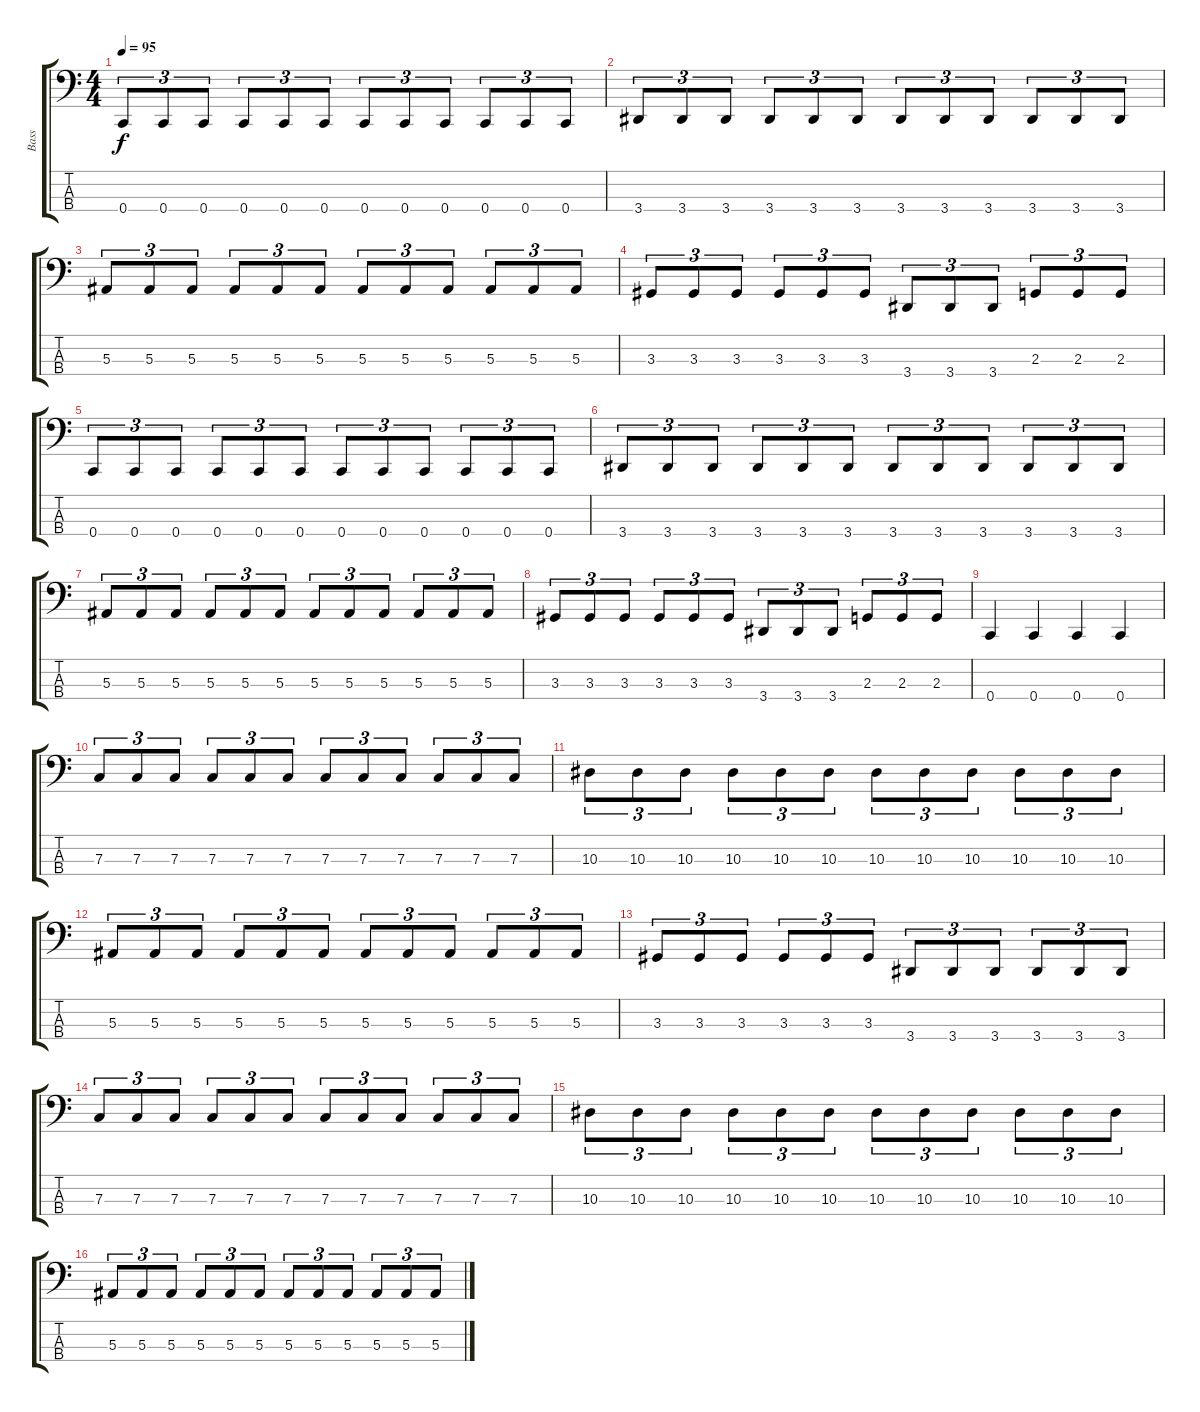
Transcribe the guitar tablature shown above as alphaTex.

\track ("Bass" "Bass") {instrument electricbassfinger}
\staff {score tabs}
\tuning (Eb2 Bb1 F1 C1) {hide}
\ts (4 4)
\tempo 95
\clef f4
\ks c
0.4.8{tu (3 2) dy f} 0.4.8{tu (3 2)} 0.4.8{tu (3 2)} 0.4.8{tu (3 2)} 0.4.8{tu (3 2)} 0.4.8{tu (3 2)} 0.4.8{tu (3 2)} 0.4.8{tu (3 2)} 0.4.8{tu (3 2)} 0.4.8{tu (3 2)} 0.4.8{tu (3 2)} 0.4.8{tu (3 2)} |
3.4.8{tu (3 2)} 3.4.8{tu (3 2)} 3.4.8{tu (3 2)} 3.4.8{tu (3 2)} 3.4.8{tu (3 2)} 3.4.8{tu (3 2)} 3.4.8{tu (3 2)} 3.4.8{tu (3 2)} 3.4.8{tu (3 2)} 3.4.8{tu (3 2)} 3.4.8{tu (3 2)} 3.4.8{tu (3 2)} |
5.3.8{tu (3 2)} 5.3.8{tu (3 2)} 5.3.8{tu (3 2)} 5.3.8{tu (3 2)} 5.3.8{tu (3 2)} 5.3.8{tu (3 2)} 5.3.8{tu (3 2)} 5.3.8{tu (3 2)} 5.3.8{tu (3 2)} 5.3.8{tu (3 2)} 5.3.8{tu (3 2)} 5.3.8{tu (3 2)} |
3.3.8{tu (3 2)} 3.3.8{tu (3 2)} 3.3.8{tu (3 2)} 3.3.8{tu (3 2)} 3.3.8{tu (3 2)} 3.3.8{tu (3 2)} 3.4.8{tu (3 2)} 3.4.8{tu (3 2)} 3.4.8{tu (3 2)} 2.3.8{tu (3 2)} 2.3.8{tu (3 2)} 2.3.8{tu (3 2)} |
0.4.8{tu (3 2)} 0.4.8{tu (3 2)} 0.4.8{tu (3 2)} 0.4.8{tu (3 2)} 0.4.8{tu (3 2)} 0.4.8{tu (3 2)} 0.4.8{tu (3 2)} 0.4.8{tu (3 2)} 0.4.8{tu (3 2)} 0.4.8{tu (3 2)} 0.4.8{tu (3 2)} 0.4.8{tu (3 2)} |
3.4.8{tu (3 2)} 3.4.8{tu (3 2)} 3.4.8{tu (3 2)} 3.4.8{tu (3 2)} 3.4.8{tu (3 2)} 3.4.8{tu (3 2)} 3.4.8{tu (3 2)} 3.4.8{tu (3 2)} 3.4.8{tu (3 2)} 3.4.8{tu (3 2)} 3.4.8{tu (3 2)} 3.4.8{tu (3 2)} |
5.3.8{tu (3 2)} 5.3.8{tu (3 2)} 5.3.8{tu (3 2)} 5.3.8{tu (3 2)} 5.3.8{tu (3 2)} 5.3.8{tu (3 2)} 5.3.8{tu (3 2)} 5.3.8{tu (3 2)} 5.3.8{tu (3 2)} 5.3.8{tu (3 2)} 5.3.8{tu (3 2)} 5.3.8{tu (3 2)} |
3.3.8{tu (3 2)} 3.3.8{tu (3 2)} 3.3.8{tu (3 2)} 3.3.8{tu (3 2)} 3.3.8{tu (3 2)} 3.3.8{tu (3 2)} 3.4.8{tu (3 2)} 3.4.8{tu (3 2)} 3.4.8{tu (3 2)} 2.3.8{tu (3 2)} 2.3.8{tu (3 2)} 2.3.8{tu (3 2)} |
0.4.4 0.4.4 0.4.4 0.4.4 |
7.3.8{tu (3 2)} 7.3.8{tu (3 2)} 7.3.8{tu (3 2)} 7.3.8{tu (3 2)} 7.3.8{tu (3 2)} 7.3.8{tu (3 2)} 7.3.8{tu (3 2)} 7.3.8{tu (3 2)} 7.3.8{tu (3 2)} 7.3.8{tu (3 2)} 7.3.8{tu (3 2)} 7.3.8{tu (3 2)} |
10.3.8{tu (3 2)} 10.3.8{tu (3 2)} 10.3.8{tu (3 2)} 10.3.8{tu (3 2)} 10.3.8{tu (3 2)} 10.3.8{tu (3 2)} 10.3.8{tu (3 2)} 10.3.8{tu (3 2)} 10.3.8{tu (3 2)} 10.3.8{tu (3 2)} 10.3.8{tu (3 2)} 10.3.8{tu (3 2)} |
5.3.8{tu (3 2)} 5.3.8{tu (3 2)} 5.3.8{tu (3 2)} 5.3.8{tu (3 2)} 5.3.8{tu (3 2)} 5.3.8{tu (3 2)} 5.3.8{tu (3 2)} 5.3.8{tu (3 2)} 5.3.8{tu (3 2)} 5.3.8{tu (3 2)} 5.3.8{tu (3 2)} 5.3.8{tu (3 2)} |
3.3.8{tu (3 2)} 3.3.8{tu (3 2)} 3.3.8{tu (3 2)} 3.3.8{tu (3 2)} 3.3.8{tu (3 2)} 3.3.8{tu (3 2)} 3.4.8{tu (3 2)} 3.4.8{tu (3 2)} 3.4.8{tu (3 2)} 3.4.8{tu (3 2)} 3.4.8{tu (3 2)} 3.4.8{tu (3 2)} |
7.3.8{tu (3 2)} 7.3.8{tu (3 2)} 7.3.8{tu (3 2)} 7.3.8{tu (3 2)} 7.3.8{tu (3 2)} 7.3.8{tu (3 2)} 7.3.8{tu (3 2)} 7.3.8{tu (3 2)} 7.3.8{tu (3 2)} 7.3.8{tu (3 2)} 7.3.8{tu (3 2)} 7.3.8{tu (3 2)} |
10.3.8{tu (3 2)} 10.3.8{tu (3 2)} 10.3.8{tu (3 2)} 10.3.8{tu (3 2)} 10.3.8{tu (3 2)} 10.3.8{tu (3 2)} 10.3.8{tu (3 2)} 10.3.8{tu (3 2)} 10.3.8{tu (3 2)} 10.3.8{tu (3 2)} 10.3.8{tu (3 2)} 10.3.8{tu (3 2)} |
5.3.8{tu (3 2)} 5.3.8{tu (3 2)} 5.3.8{tu (3 2)} 5.3.8{tu (3 2)} 5.3.8{tu (3 2)} 5.3.8{tu (3 2)} 5.3.8{tu (3 2)} 5.3.8{tu (3 2)} 5.3.8{tu (3 2)} 5.3.8{tu (3 2)} 5.3.8{tu (3 2)} 5.3.8{tu (3 2)}
